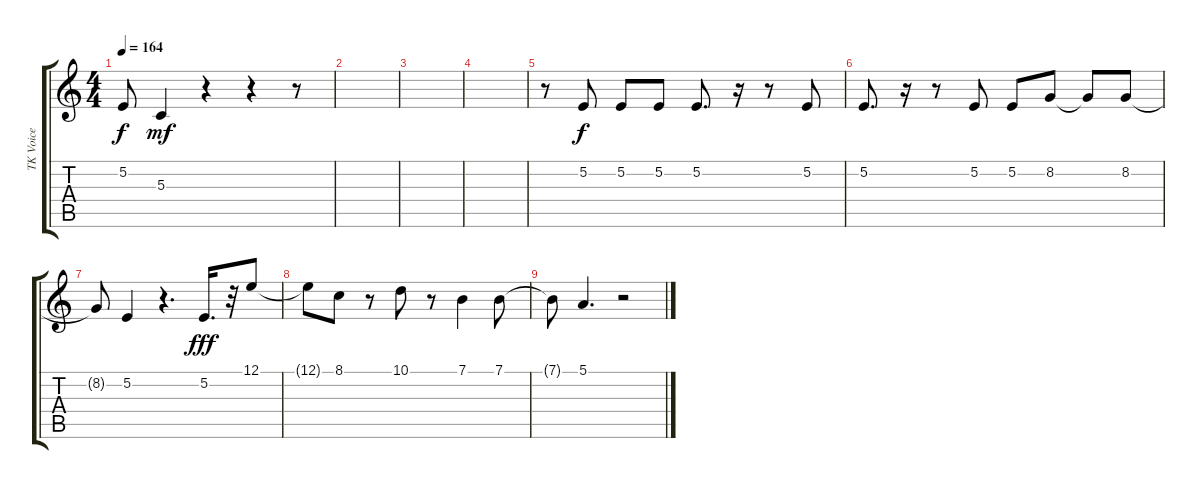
\track ("TK Voice" "TK Voice") {instrument synthvoice}
\staff {score tabs}
\tuning (E4 B3 G3 D3 A2 E2) {hide}
\ts (4 4)
\tempo 164
\clef g2
\ks c
5.2{t}.8{dy f} 5.3.4{dy mf} r.4 r.4 r.8 |
|
|
|
r.8 5.2.8{dy f} 5.2.8 5.2.8 5.2.8{d} r.16 r.8 5.2.8 |
5.2.8{d} r.16 r.8 5.2.8 5.2.8 8.2.8 8.2{t}.8 8.2.8 |
8.2{t}.8 5.2.4 r.4{d} 5.2.16{d dy fff} r.32 12.1.8 |
12.1{t}.8 8.1.8 r.8 10.1.8 r.8 7.1.4 7.1.8 |
7.1{t}.8 5.1.4{d} r.2
